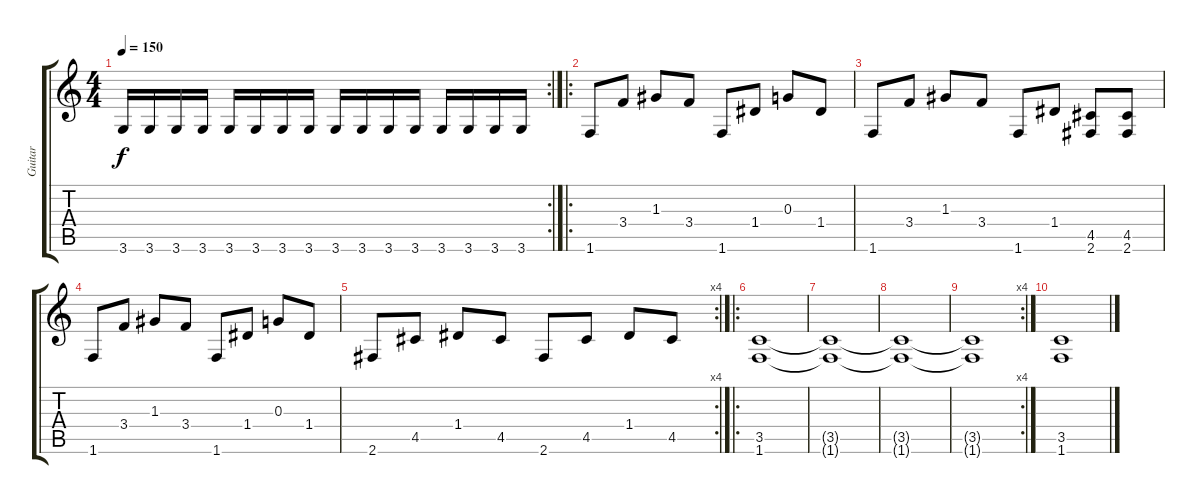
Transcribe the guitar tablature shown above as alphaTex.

\track ("Guitar" "Guitar") {instrument distortionguitar}
\staff {score tabs}
\tuning (E4 B3 G3 D3 A2 E2) {hide}
\rc 2
\ts (4 4)
\tempo 150
\clef g2
\ks c
3.6.16{dy f} 3.6.16 3.6.16 3.6.16 3.6.16 3.6.16 3.6.16 3.6.16 3.6.16 3.6.16 3.6.16 3.6.16 3.6.16 3.6.16 3.6.16 3.6.16 |
\ro
1.6.8 3.4.8 1.3.8 3.4.8 1.6.8 1.4.8 0.3.8 1.4.8 |
1.6.8 3.4.8 1.3.8 3.4.8 1.6.8 1.4.8 (4.5 2.6).8 (4.5 2.6).8 |
1.6.8 3.4.8 1.3.8 3.4.8 1.6.8 1.4.8 0.3.8 1.4.8 |
\rc 4
2.6.8 4.5.8 1.4.8 4.5.8 2.6.8 4.5.8 1.4.8 4.5.8 |
\ro
(3.5 1.6).1 |
(3.5{t} 1.6{t}).1 |
(3.5{t} 1.6{t}).1 |
\rc 4
(3.5{t} 1.6{t}).1 |
(3.5 1.6).1
